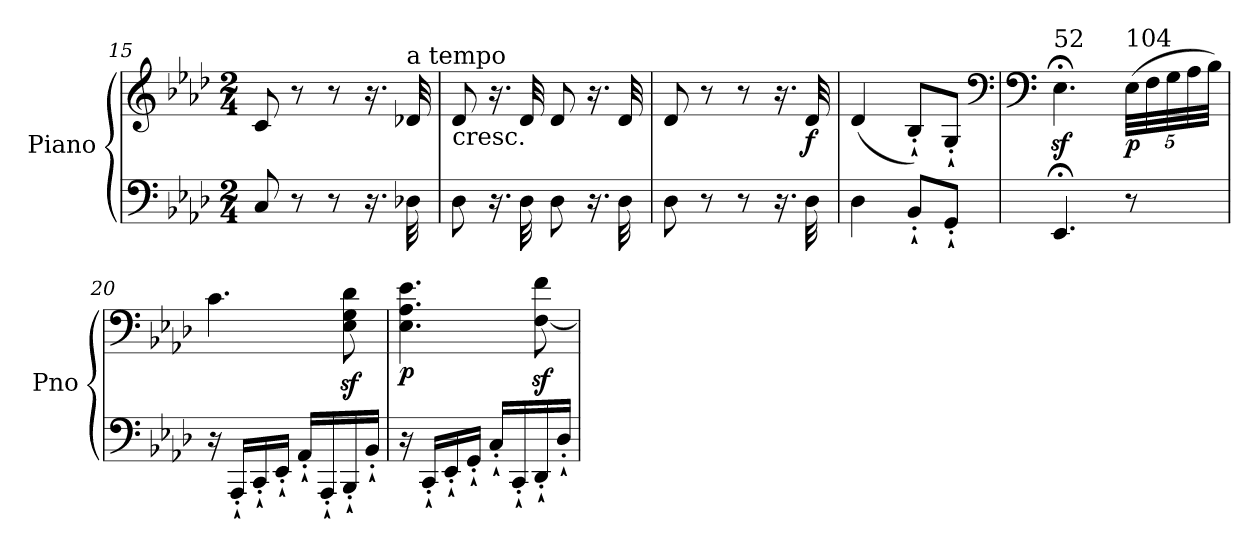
**kern	**kern	**dynam
*part1	*part1	*part1
*staff2	*staff1	*staff1/2
*I"Piano	*	*
*I'Pno	*	*
*clefF4	*clefG2	*
*k[b-e-a-d-]	*k[b-e-a-d-]	*
*A-:	*A-:	*
*M2/4	*M2/4	*
=15	=15	=15
8C/	8c/	.
8r	8r	.
8r	8r	.
16.r	16.r	.
!	!LO:TX:a:t=a tempo	!
32D-X\	32d-X/	.
=16	=16	=16
!	!LO:TX:b:t=cresc.	!
8D-\	8d-/	.
16.r	16.r	.
32D-\	32d-/	.
8D-\	8d-/	.
16.r	16.r	.
32D-\	32d-/	.
=17	=17	=17
8D-\	8d-/	.
8r	8r	.
8r	8r	.
16.r	16.r	.
!	!	!LO:DY:b
32D-\	32d-/	f
=18	=18	=18
4D-\	(4d-/	.
8BB-`'/L	8B-`'/L)	.
8GG`'/J	8G`'/J	.
*	*clefF4	*
!!LO:LB:g=z
=19	=19	=19
*	*clefF4	*
!	!LO:TX:a:t=52	!
4.EE-;</	4.E-z<;<\	.
*	*Xbrackettup	*
!	!LO:TX:a:t=104	!
!	!	!LO:DY:b
8r	(40E-\LLL	p
.	40F\	.
.	40G\	.
.	40A-\	.
.	40B-\JJJ)	.
=20	=20	=20
16r	4.c\	.
16AAA-`'/LL	.	.
16CC`'/	.	.
16EE-`'/JJ	.	.
16AA-`'/LL	.	.
16AAA-`'/	.	.
16BBB-`'/	8E-\z< 8G\z< 8d-\z<	.
16BB-`'/JJ	.	.
=21	=21	=21
!	!	!LO:DY:b
16r	4.E-\ 4.A-\ 4.e-\	p
16CC`'/LL	.	.
16EE-`'/	.	.
16GG`'/JJ	.	.
16C`'/LL	.	.
16CC`'/	.	.
16DD-`'/	[8F\z< 8f\z<	.
16D-`'/JJ	.	.
=	=	=
*-	*-	*-
